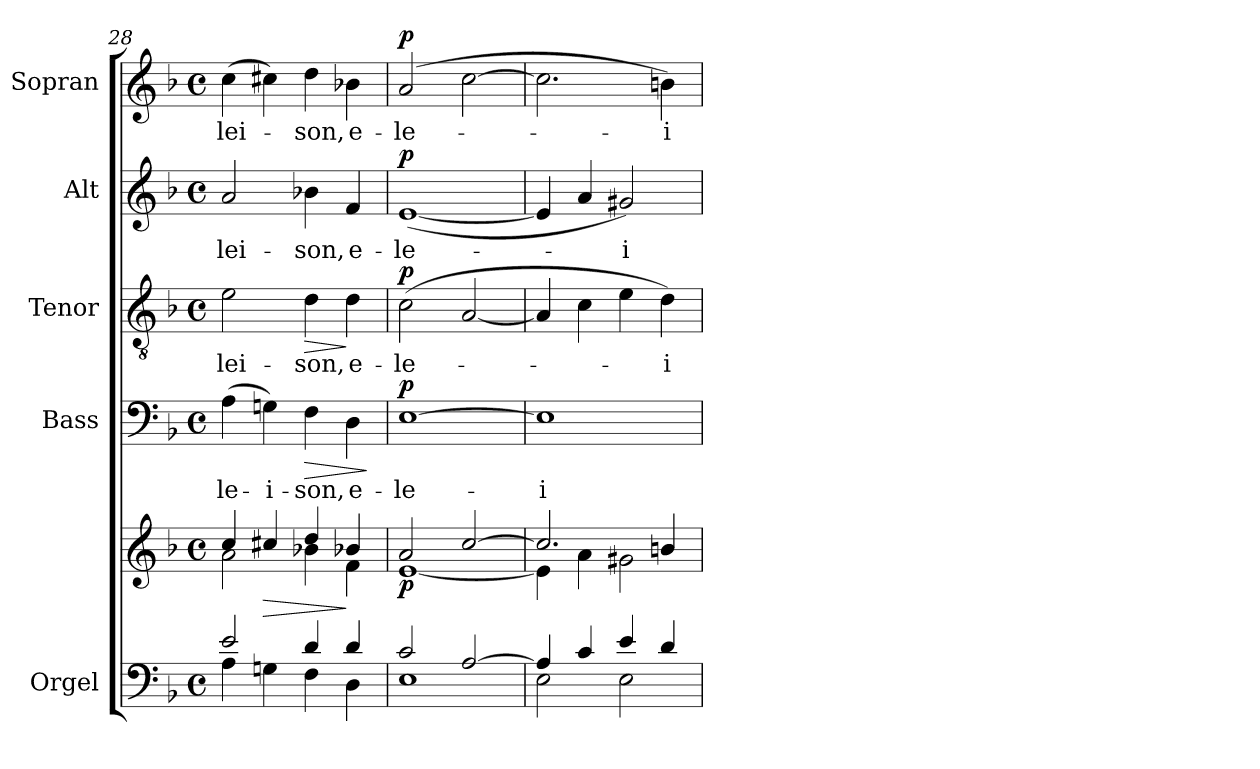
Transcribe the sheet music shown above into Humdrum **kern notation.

**kern	**kern	**dynam	**kern	**text	**dynam	**kern	**text	**dynam	**kern	**text	**dynam	**kern	**text	**dynam
*part5	*part5	*part5	*part4	*part4	*part4	*part3	*part3	*part3	*part2	*part2	*part2	*part1	*part1	*part1
*staff6	*staff5	*staff5/6	*staff4	*staff4	*staff4	*staff3	*staff3	*staff3	*staff2	*staff2	*staff2	*staff1	*staff1	*staff1
*I"Orgel	*	*	*I"Bass	*	*	*I"Tenor	*	*	*I"Alt	*	*	*I"Sopran	*	*
*I'Org.	*	*	*I'B.	*	*	*I'T.	*	*	*I'A.	*	*	*I'S.	*	*
*clefF4	*clefG2	*	*clefF4	*	*	*clefGv2	*	*	*clefG2	*	*	*clefG2	*	*
*k[b-]	*k[b-]	*	*k[b-]	*	*	*k[b-]	*	*	*k[b-]	*	*	*k[b-]	*	*
*F:	*F:	*	*F:	*	*	*F:	*	*	*F:	*	*	*F:	*	*
*M4/4	*M4/4	*	*M4/4	*	*	*M4/4	*	*	*M4/4	*	*	*M4/4	*	*
*met(c)	*met(c)	*	*met(c)	*	*	*met(c)	*	*	*met(c)	*	*	*met(c)	*	*
=28	=28	=28	=28	=28	=28	=28	=28	=28	=28	=28	=28	=28	=28	=28
*^	*^	*	*	*	*	*	*	*	*	*	*	*	*	*
!	!	!	!	!	!	!LO:LY:b	!	!	!LO:LY:b	!	!	!LO:LY:b	!	!	!LO:LY:b	!
2e/	4A\	4cc/	2a\	.	(>4A\	-le-	.	2e\	-lei-	.	2a/	-lei-	.	(>4cc\	-lei-	.
!	!	!	!	!LO:HP:b	!	!LO:LY:b	!	!	!	!	!	!	!	!	!	!
.	4Gn\	4cc#X/	.	>	4Gn\)	-i-	.	.	.	.	.	.	.	4cc#X\)	.	.
!	!	!	!	!	!	!LO:LY:b	!LO:HP:b	!	!LO:LY:b	!LO:HP:b	!	!LO:LY:b	!	!	!LO:LY:b	!
4d/	4F\	4dd/	4b-X\	.	4F\	-son,	>	4d\	-son,	>	4b-X\	-son,	.	4dd\	-son,	.
!	!	!	!	!	!	!LO:LY:b	!	!	!LO:LY:b	!	!	!LO:LY:b	!	!	!LO:LY:b	!
4d/	4D\	4b-X/	4f\	]	4D\	e-	.	4d\	e-	]	4f/	e-	.	4b-X\	e-	.
*v	*v	*	*	*	*	*	*	*	*	*	*	*	*	*	*	*
*	*v	*v	*	*	*	*	*	*	*	*	*	*	*	*	*
.	.	.	.	.	]	.	.	.	.	.	.	.	.	.
=29	=29	=29	=29	=29	=29	=29	=29	=29	=29	=29	=29	=29	=29	=29
*^	*^	*	*	*	*	*	*	*	*	*	*	*	*	*
!	!	!	!	!LO:DY:b	!	!LO:LY:b	!LO:DY:a	!	!LO:LY:b	!LO:DY:a	!	!LO:LY:b	!LO:DY:a	!	!LO:LY:b	!LO:DY:a
2c/	1E	2a/	[<1e	p	[1E	-le-	p	(>2c\	-le-	p	(>[1e	-le-	p	(2a/	-le-	p
[>2A/	.	[>2cc/	.	.	.	.	.	[2A/	.	.	.	.	.	[2cc\	.	.
!!LO:LB:g=z
=30	=30	=30	=30	=30	=30	=30	=30	=30	=30	=30	=30	=30	=30	=30	=30	=30
!	!	!	!	!	!	!LO:LY:b	!	!	!	!	!	!	!	!	!	!
4A/]	2E\	2.cc/]	4e\]	.	1E]	-i-	.	4A/]	.	.	4e/]	.	.	2.cc\]	.	.
4c/	.	.	4a\	.	.	.	.	4c\	.	.	4a/	.	.	.	.	.
!	!	!	!	!	!	!	!	!	!	!	!	!LO:LY:b	!	!	!	!
4e/	2E\	.	2g#X\	.	.	.	.	4e\	.	.	2g#X/)	-i-	.	.	.	.
!	!	!	!	!	!	!	!	!	!LO:LY:b	!	!	!	!	!	!LO:LY:b	!
4d/	.	4bn/	.	.	.	.	.	4d\)	-i-	.	.	.	.	4bn\)	-i-	.
*v	*v	*	*	*	*	*	*	*	*	*	*	*	*	*	*	*
*	*v	*v	*	*	*	*	*	*	*	*	*	*	*	*	*
=	=	=	=	=	=	=	=	=	=	=	=	=	=	=
*-	*-	*-	*-	*-	*-	*-	*-	*-	*-	*-	*-	*-	*-	*-
